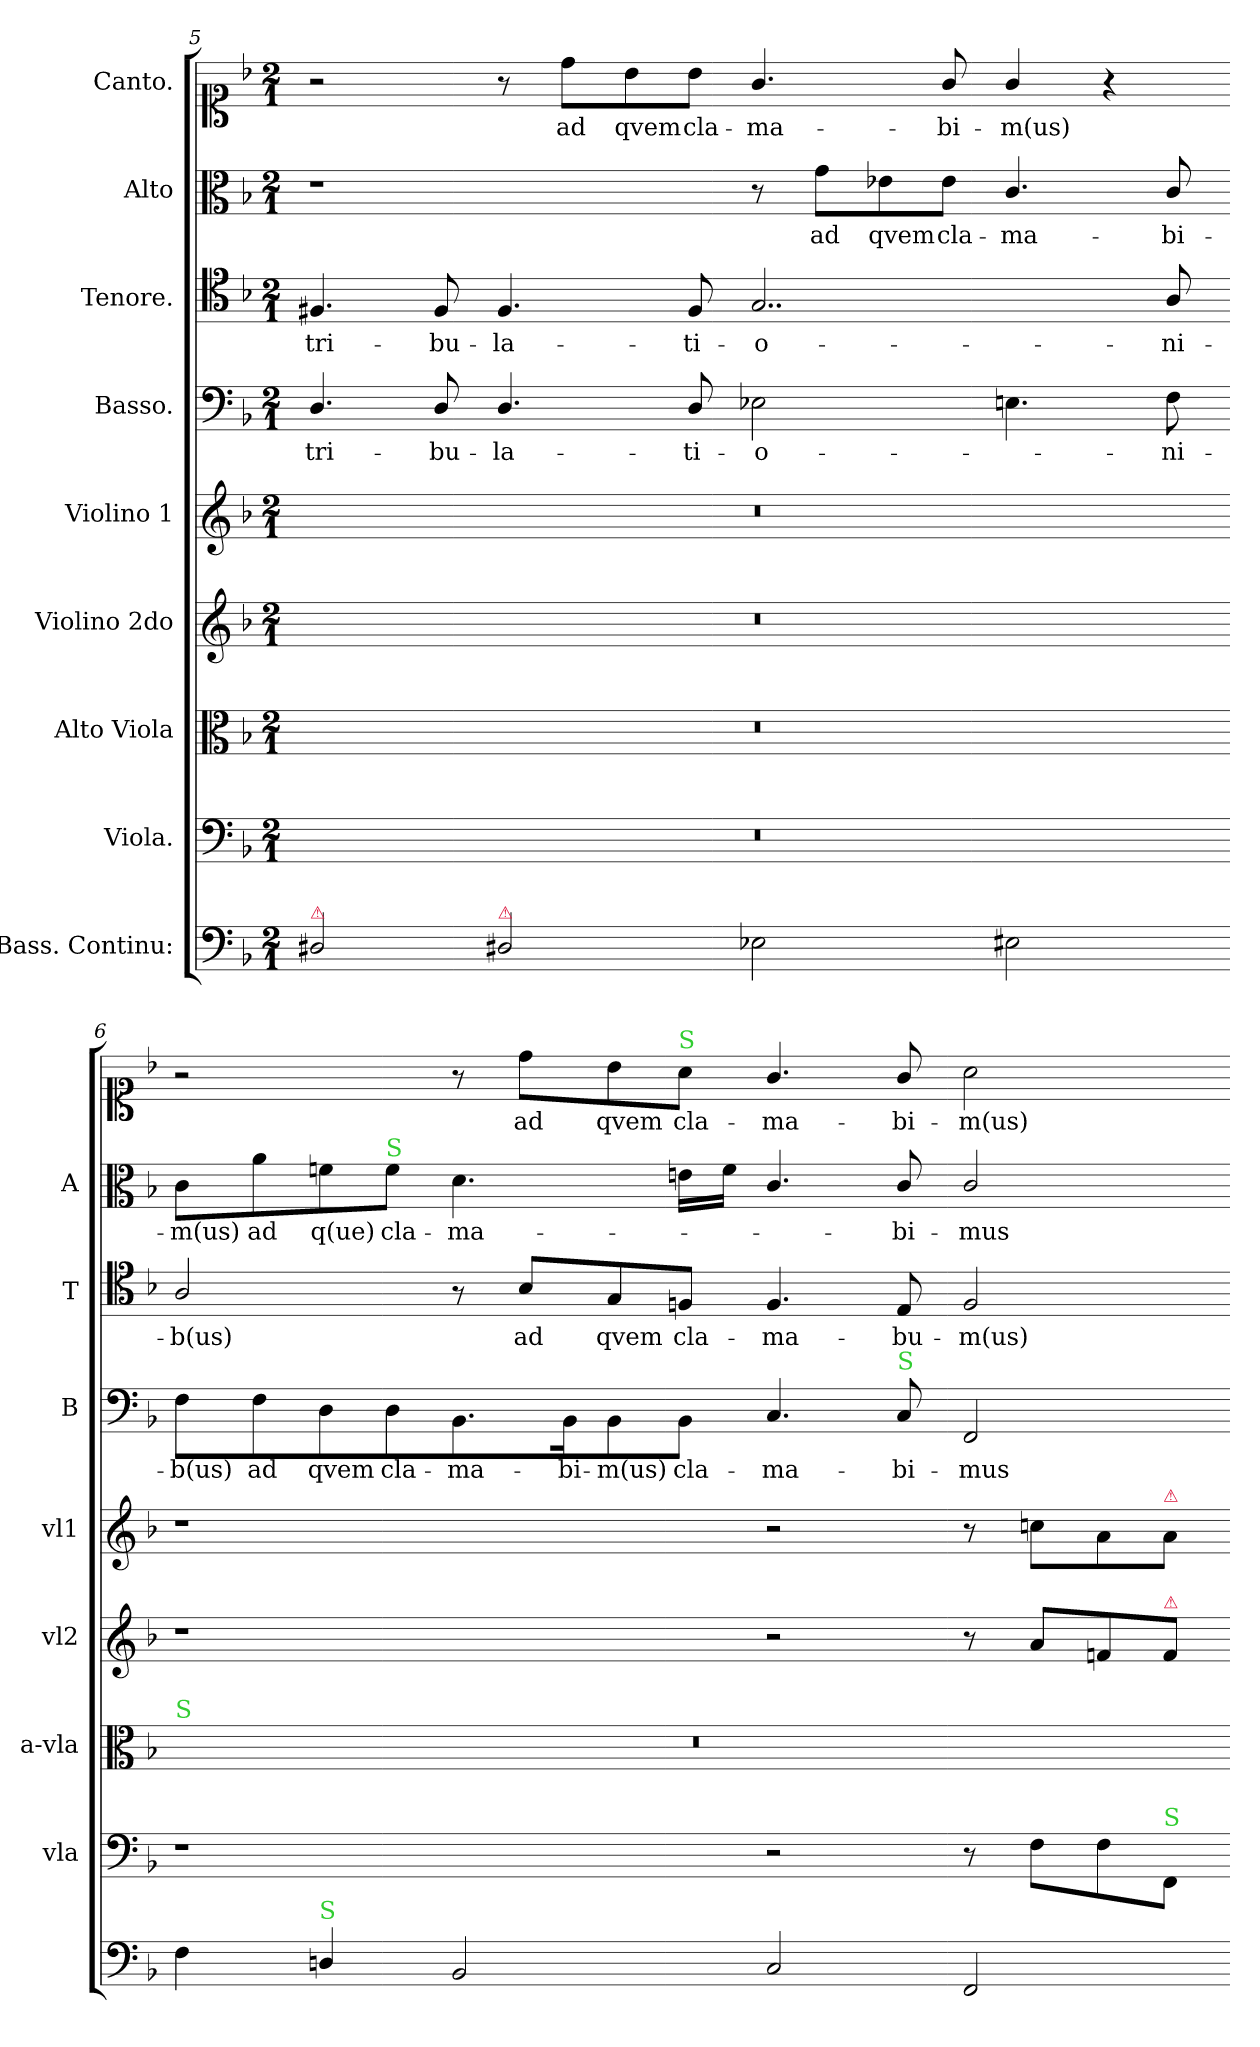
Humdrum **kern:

**kern	**kern	**kern	**kern	**kern	**kern	**text	**kern	**text	**kern	**text	**kern	**text
*part9	*part8	*part7	*part6	*part5	*part4	*part4	*part3	*part3	*part2	*part2	*part1	*part1
*staff9	*staff8	*staff7	*staff6	*staff5	*staff4	*staff4	*staff3	*staff3	*staff2	*staff2	*staff1	*staff1
*I"Bass. Continu:	*I"Viola.	*I"Alto Viola	*I"Violino 2do	*I"Violino 1	*I"Basso.	*	*I"Tenore.	*	*I"Alto	*	*I"Canto.	*
*	*I'vla	*I'a-vla	*I'vl2	*I'vl1	*I'B	*	*I'T	*	*I'A	*	*	*
*clefF4	*clefF4	*clefC3	*clefG2	*clefG2	*clefF4	*	*clefC4	*	*clefC3	*	*clefC1	*
*k[b-]	*k[b-]	*k[b-]	*k[b-]	*k[b-]	*k[b-]	*	*k[b-]	*	*k[b-]	*	*k[b-]	*
*M2/1	*M2/1	*M2/1	*M2/1	*M2/1	*M2/1	*	*M2/1	*	*M2/1	*	*M2/1	*
=5	=5	=5	=5	=5	=5	=5	=5	=5	=5	=5	=5	=5
!LO:TX:a:color=crimson:t=⚠	!	!	!	!	!	!	!	!	!	!	!	!
2D#X/	0r	0r	0r	0r	4.D/	tri-	4.F#X/	tri-	1r	.	2r	.
.	.	.	.	.	8D/	-bu-	8F#/	-bu-	.	.	.	.
!LO:TX:a:color=crimson:t=⚠	!	!	!	!	!	!	!	!	!	!	!	!
2D#X/	.	.	.	.	4.D/	-la-	4.F#/	-la-	.	.	8r	.
.	.	.	.	.	.	.	.	.	.	.	8dd\L	ad
.	.	.	.	.	.	.	.	.	.	.	8b-\	qvem
.	.	.	.	.	8D/	-ti-	8F#/	-ti-	.	.	8b-\J	cla-
2E-X\	.	.	.	.	2E-X\	-o-	2..G/	-o-	8r	.	4.g/	-ma-
.	.	.	.	.	.	.	.	.	8g\L	ad	.	.
.	.	.	.	.	.	.	.	.	8e-X\	qvem	.	.
.	.	.	.	.	.	.	.	.	8e-\J	cla-	8g/	-bi-
2E#X\	.	.	.	.	4.En\	.	.	.	4.c/	-ma-	4g/	-m(us)
.	.	.	.	.	.	.	.	.	.	.	4r	.
.	.	.	.	.	8F\	-ni-	8A/	-ni-	8c/	-bi-	.	.
=6-	=6-	=6-	=6-	=6-	=6-	=6-	=6-	=6-	=6-	=6-	=6-	=6-
!	!	!LO:TX:a:color=limegreen:t=S	!	!	!	!	!	!	!	!	!	!
4F\	1r	0r	1r	1r	8F\L	-b(us)	2A/	-b(us)	8c/L	-m(us)	2r	.
.	.	.	.	.	8F\	ad	.	.	8a\	ad	.	.
!LO:TX:a:color=limegreen:t=S	!	!	!	!	!	!	!	!	!	!	!	!
4Dn/	.	.	.	.	8D\	qvem	.	.	8fn\	q(ue)	.	.
!	!	!	!	!	!	!	!	!	!LO:TX:a:color=limegreen:t=S	!	!	!
.	.	.	.	.	8D\	cla-	.	.	8f\J	cla-	.	.
2BB-/	.	.	.	.	8.BB-\	-ma-	8r	.	4.d\	-ma-	8r	.
!	!	!	!	!	!	!	!	!	!	!	!	!LO:LY:i
.	.	.	.	.	.	.	8B-/L	ad	.	.	8dd\L	ad
.	.	.	.	.	16BB-\K	-bi-	.	.	.	.	.	.
!	!	!	!	!	!	!	!	!	!	!	!	!LO:LY:i
.	.	.	.	.	8BB-\	-m(us)	8G/	qvem	.	.	8b-\	qvem
!	!	!	!	!	!	!	!	!	!	!	!LO:TX:a:color=limegreen:t=S	!
!	!	!	!	!	!	!	!	!	!	!	!	!LO:LY:i
.	.	.	.	.	8BB-\J	cla-	8Fn/J	cla-	16en\LL	.	8a\J	cla-
.	.	.	.	.	.	.	.	.	16f\JJ	.	.	.
!	!	!	!	!	!	!	!	!	!	!	!	!LO:LY:i
2C/	2r	.	2r	2r	4.C/	-ma-	4.F/	-ma-	4.c/	.	4.g/	-ma-
!	!	!	!	!	!LO:TX:a:color=limegreen:t=S	!	!	!	!	!	!	!
!	!	!	!	!	!	!	!	!	!	!	!	!LO:LY:i
.	.	.	.	.	8C/	-bi-	8E/	-bu-	8c/	-bi-	8g/	-bi-
!	!	!	!	!	!	!	!	!	!	!	!	!LO:LY:i
2FF/	8r	.	8r	8r	2FF/	-mus	2F/	-m(us)	2c/	-mus	2a\	-m(us)
.	8F\L	.	8a/L	8ccn\L	.	.	.	.	.	.	.	.
.	8F\	.	8fn/	8a\	.	.	.	.	.	.	.	.
!	!	!	!	!LO:TX:a:color=crimson:t=⚠	!	!	!	!	!	!	!	!
!	!	!	!LO:TX:a:color=crimson:t=⚠	!	!	!	!	!	!	!	!	!
!	!LO:TX:a:color=limegreen:t=S	!	!	!	!	!	!	!	!	!	!	!
.	8FF/J	.	8f/J	8a\J	.	.	.	.	.	.	.	.
=-	=-	=-	=-	=-	=-	=-	=-	=-	=-	=-	=-	=-
*-	*-	*-	*-	*-	*-	*-	*-	*-	*-	*-	*-	*-
